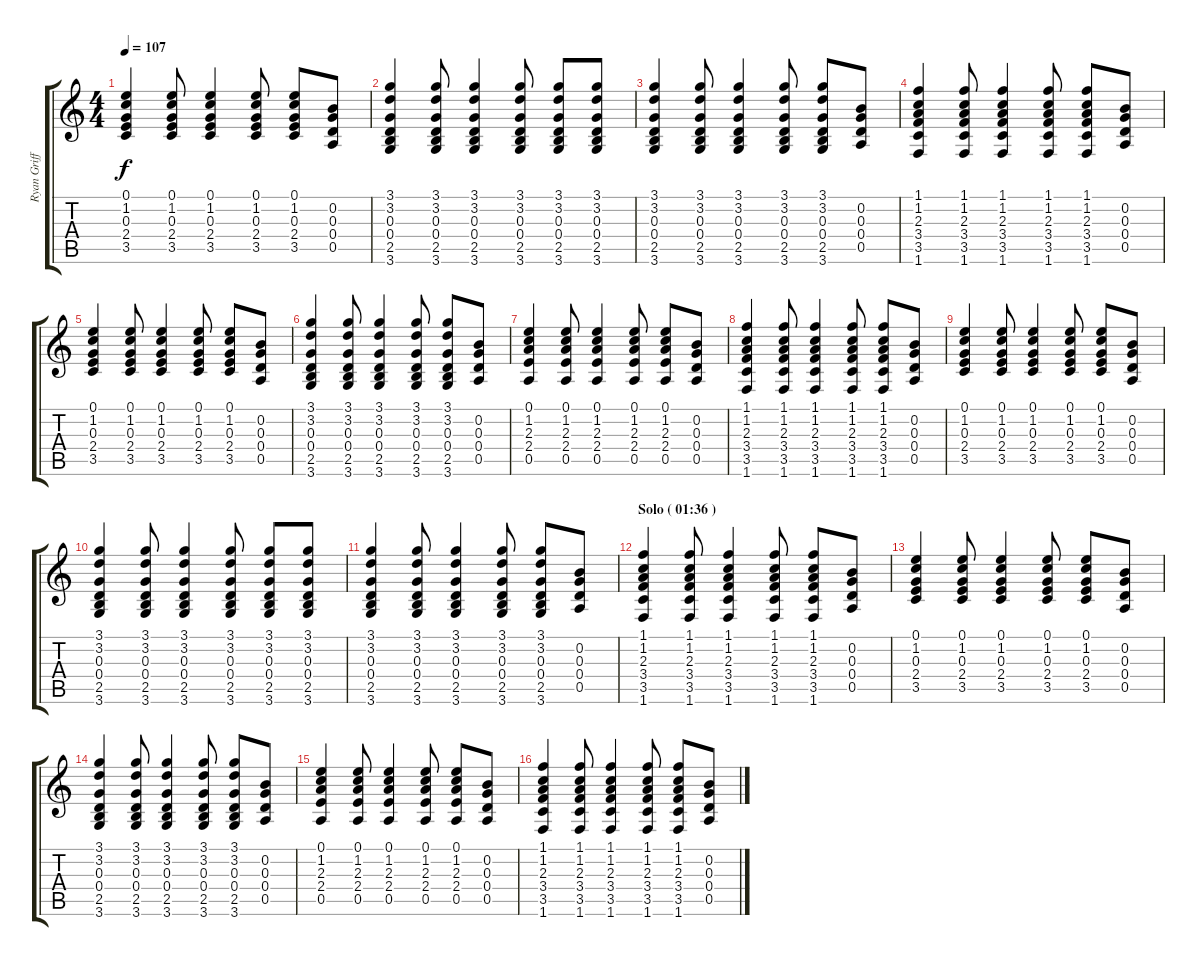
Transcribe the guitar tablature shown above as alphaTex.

\track ("Ryan Griffiths" "Ryan Griff") {instrument acousticguitarsteel}
\staff {score tabs}
\tuning (E4 B3 G3 D3 A2 E2) {hide}
\ts (4 4)
\tempo 107
\clef g2
\ks c
(0.1 1.2 0.3 2.4 3.5).4{dy f} (0.1 1.2 0.3 2.4 3.5).8 (0.1 1.2 0.3 2.4 3.5).4 (0.1 1.2 0.3 2.4 3.5).8 (0.1 1.2 0.3 2.4 3.5).8 (0.2 0.3 0.4 0.5).8 |
(3.1 3.2 0.3 0.4 2.5 3.6).4 (3.1 3.2 0.3 0.4 2.5 3.6).8 (3.1 3.2 0.3 0.4 2.5 3.6).4 (3.1 3.2 0.3 0.4 2.5 3.6).8 (3.1 3.2 0.3 0.4 2.5 3.6).8 (3.1 3.2 0.3 0.4 2.5 3.6).8 |
(3.1 3.2 0.3 0.4 2.5 3.6).4 (3.1 3.2 0.3 0.4 2.5 3.6).8 (3.1 3.2 0.3 0.4 2.5 3.6).4 (3.1 3.2 0.3 0.4 2.5 3.6).8 (3.1 3.2 0.3 0.4 2.5 3.6).8 (0.2 0.3 0.4 0.5).8 |
(1.1 1.2 2.3 3.4 3.5 1.6).4 (1.1 1.2 2.3 3.4 3.5 1.6).8 (1.1 1.2 2.3 3.4 3.5 1.6).4 (1.1 1.2 2.3 3.4 3.5 1.6).8 (1.1 1.2 2.3 3.4 3.5 1.6).8 (0.2 0.3 0.4 0.5).8 |
(0.1 1.2 0.3 2.4 3.5).4 (0.1 1.2 0.3 2.4 3.5).8 (0.1 1.2 0.3 2.4 3.5).4 (0.1 1.2 0.3 2.4 3.5).8 (0.1 1.2 0.3 2.4 3.5).8 (0.2 0.3 0.4 0.5).8 |
(3.1 3.2 0.3 0.4 2.5 3.6).4 (3.1 3.2 0.3 0.4 2.5 3.6).8 (3.1 3.2 0.3 0.4 2.5 3.6).4 (3.1 3.2 0.3 0.4 2.5 3.6).8 (3.1 3.2 0.3 0.4 2.5 3.6).8 (0.2 0.3 0.4 0.5).8 |
(0.1 1.2 2.3 2.4 0.5).4 (0.1 1.2 2.3 2.4 0.5).8 (0.1 1.2 2.3 2.4 0.5).4 (0.1 1.2 2.3 2.4 0.5).8 (0.1 1.2 2.3 2.4 0.5).8 (0.2 0.3 0.4 0.5).8 |
(1.1 1.2 2.3 3.4 3.5 1.6).4 (1.1 1.2 2.3 3.4 3.5 1.6).8 (1.1 1.2 2.3 3.4 3.5 1.6).4 (1.1 1.2 2.3 3.4 3.5 1.6).8 (1.1 1.2 2.3 3.4 3.5 1.6).8 (0.2 0.3 0.4 0.5).8 |
(0.1 1.2 0.3 2.4 3.5).4 (0.1 1.2 0.3 2.4 3.5).8 (0.1 1.2 0.3 2.4 3.5).4 (0.1 1.2 0.3 2.4 3.5).8 (0.1 1.2 0.3 2.4 3.5).8 (0.2 0.3 0.4 0.5).8 |
(3.1 3.2 0.3 0.4 2.5 3.6).4 (3.1 3.2 0.3 0.4 2.5 3.6).8 (3.1 3.2 0.3 0.4 2.5 3.6).4 (3.1 3.2 0.3 0.4 2.5 3.6).8 (3.1 3.2 0.3 0.4 2.5 3.6).8 (3.1 3.2 0.3 0.4 2.5 3.6).8 |
(3.1 3.2 0.3 0.4 2.5 3.6).4 (3.1 3.2 0.3 0.4 2.5 3.6).8 (3.1 3.2 0.3 0.4 2.5 3.6).4 (3.1 3.2 0.3 0.4 2.5 3.6).8 (3.1 3.2 0.3 0.4 2.5 3.6).8 (0.2 0.3 0.4 0.5).8 |
\section ("" "Solo ( 01:36 )")
(1.1 1.2 2.3 3.4 3.5 1.6).4{volume 9} (1.1 1.2 2.3 3.4 3.5 1.6).8 (1.1 1.2 2.3 3.4 3.5 1.6).4 (1.1 1.2 2.3 3.4 3.5 1.6).8 (1.1 1.2 2.3 3.4 3.5 1.6).8 (0.2 0.3 0.4 0.5).8 |
(0.1 1.2 0.3 2.4 3.5).4 (0.1 1.2 0.3 2.4 3.5).8 (0.1 1.2 0.3 2.4 3.5).4 (0.1 1.2 0.3 2.4 3.5).8 (0.1 1.2 0.3 2.4 3.5).8 (0.2 0.3 0.4 0.5).8 |
(3.1 3.2 0.3 0.4 2.5 3.6).4 (3.1 3.2 0.3 0.4 2.5 3.6).8 (3.1 3.2 0.3 0.4 2.5 3.6).4 (3.1 3.2 0.3 0.4 2.5 3.6).8 (3.1 3.2 0.3 0.4 2.5 3.6).8 (0.2 0.3 0.4 0.5).8 |
(0.1 1.2 2.3 2.4 0.5).4 (0.1 1.2 2.3 2.4 0.5).8 (0.1 1.2 2.3 2.4 0.5).4 (0.1 1.2 2.3 2.4 0.5).8 (0.1 1.2 2.3 2.4 0.5).8 (0.2 0.3 0.4 0.5).8 |
(1.1 1.2 2.3 3.4 3.5 1.6).4 (1.1 1.2 2.3 3.4 3.5 1.6).8 (1.1 1.2 2.3 3.4 3.5 1.6).4 (1.1 1.2 2.3 3.4 3.5 1.6).8 (1.1 1.2 2.3 3.4 3.5 1.6).8 (0.2 0.3 0.4 0.5).8
